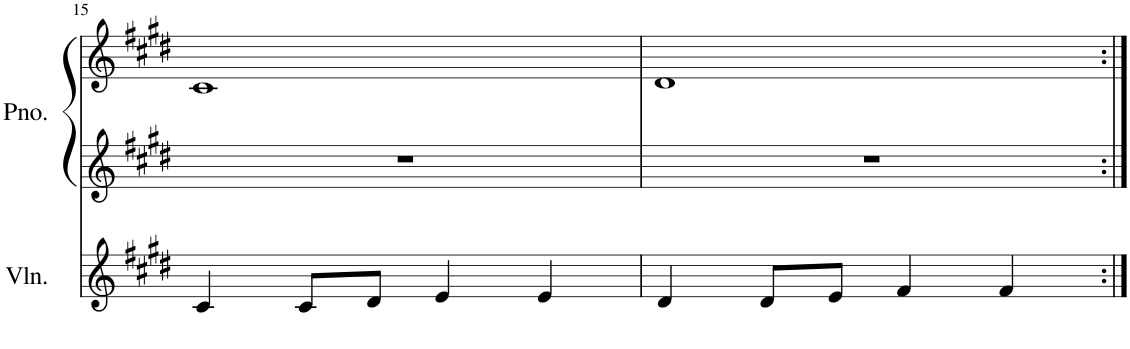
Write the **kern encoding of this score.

**kern	**kern	**kern
*part2	*part1	*part1
*staff3	*staff2	*staff1
*I"ヴァイオリン	*I"ピアノ	*
!!LO:PB:g=z
*clefG2	*clefG2	*clefG2
*k[f#c#g#d#]	*k[f#c#g#d#]	*k[f#c#g#d#]
*M4/4	*M4/4	*M4/4
=15	=15	=15
4c#/	1r	1c#
8c#/L	.	.
8d#/J	.	.
4e/	.	.
4e/	.	.
=16	=16	=16
4d#/	1r	1d#
8d#/L	.	.
8e/J	.	.
4f#/	.	.
4f#/	.	.
=:|!	=:|!	=:|!
*-	*-	*-
